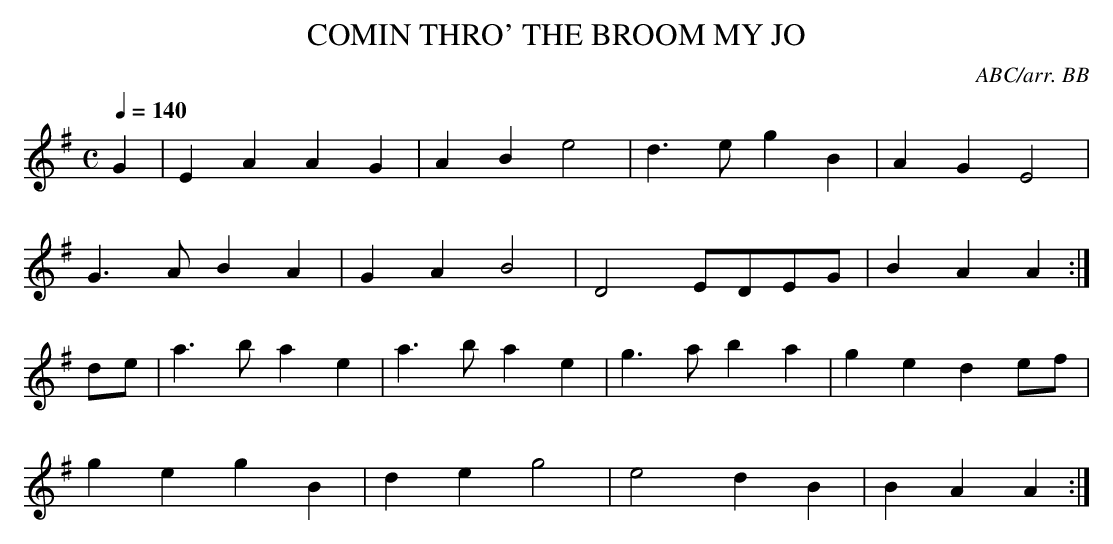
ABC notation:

X:1
T:COMIN THRO' THE BROOM MY JO
C:ABC/arr. BB
Y:"Scotch"
Q:1/4=140
M:C
L:1/8
K:Ador
G2|E2A2 A2G2|A2B2 e4|d3e g2B2|A2G2 E4|
G3A B2A2|G2A2 B4|D4 EDEG|B2A2A2 :|
de|a3b a2e2|a3b a2e2|g3a b2a2|g2e2d2 ef|
g2e2 g2B2|d2e2 g4|e4 d2B2|B2A2A2 :|
